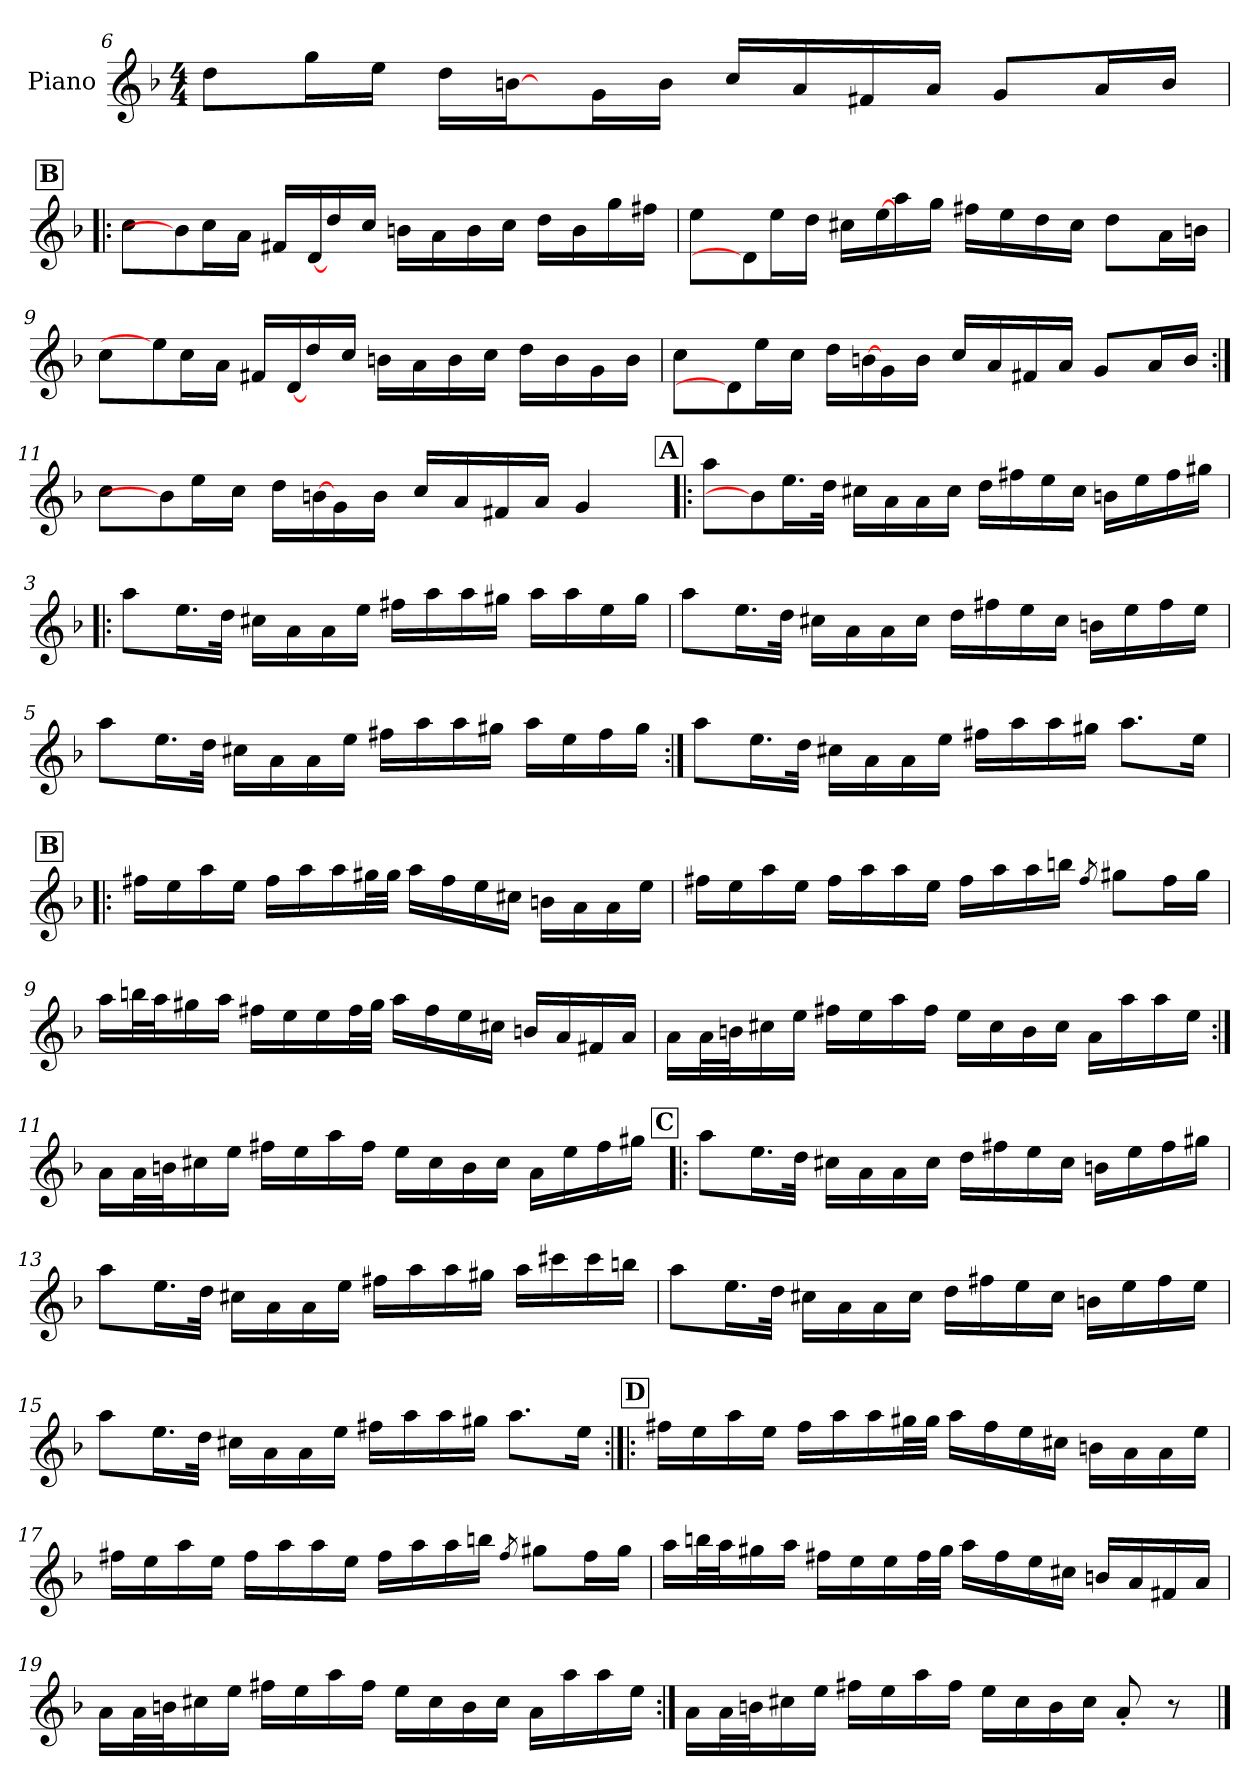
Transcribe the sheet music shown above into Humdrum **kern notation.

**kern
*part1
*staff1
*I"Piano
*I'Pno.
*clefG2
*k[b-]
*M4/4
=6
!LO:N:vis=8
4.dd\L
!LO:N:vis=16
8.gg\L
!LO:N:vis=16
8.ee\JJ
!LO:N:vis=16
8.dd\LL
[16b\
8ryy
!LO:N:vis=16
8.g\
!LO:N:vis=16
8.b\JJ
!LO:N:vis=16
8.cc/LL
!LO:N:vis=16
8.a/
!LO:N:vis=16
8.f#/
!LO:N:vis=16
8.a/JJ
!LO:N:vis=8
4.g/L
!LO:N:vis=16
8.a/L
!LO:N:vis=16
8.b/JJ
!!LO:LB:g=z
!!LO:REH:place=s1:a:B:fs=14:t=B
=7!|:
!LO:N:vis=8
4.cc\L
8b\]
!LO:N:vis=16
8.cc\L
!LO:N:vis=16
8.a\JJ
!LO:N:vis=16
8.f#/LL
[16d/
!LO:N:vis=16
8.dd/
!LO:N:vis=16
8.cc/JJ
!LO:N:vis=16
8.b\LL
!LO:N:vis=16
8.a\
!LO:N:vis=16
8.b\
!LO:N:vis=16
8.cc\JJ
!LO:N:vis=16
8.dd\LL
!LO:N:vis=16
8.b\
!LO:N:vis=16
8.gg\
!LO:N:vis=16
8.ff#\JJ
=8
!LO:N:vis=8
4.ee\L
8d/]
!LO:N:vis=16
8.ee\L
!LO:N:vis=16
8.dd\JJ
!LO:N:vis=16
8.cc#X\LL
[16ee\
!LO:N:vis=16
8.aa\
!LO:N:vis=16
8.gg\JJ
!LO:N:vis=16
8.ff#\LL
!LO:N:vis=16
8.ee\
!LO:N:vis=16
8.dd\
!LO:N:vis=16
8.cc#\JJ
!LO:N:vis=8
4.dd\L
!LO:N:vis=16
8.a\L
!LO:N:vis=16
8.b\JJ
!!LO:LB:g=z
=9
!LO:N:vis=8
4.cc\L
8ee\]
!LO:N:vis=16
8.cc\L
!LO:N:vis=16
8.a\JJ
!LO:N:vis=16
8.f#/LL
[16d/
!LO:N:vis=16
8.dd/
!LO:N:vis=16
8.cc/JJ
!LO:N:vis=16
8.b\LL
!LO:N:vis=16
8.a\
!LO:N:vis=16
8.b\
!LO:N:vis=16
8.cc\JJ
!LO:N:vis=16
8.dd\LL
!LO:N:vis=16
8.b\
!LO:N:vis=16
8.g\
!LO:N:vis=16
8.b\JJ
=10
!LO:N:vis=8
4.cc\L
8d/]
!LO:N:vis=16
8.ee\L
!LO:N:vis=16
8.cc\JJ
!LO:N:vis=16
8.dd\LL
[16b\
!LO:N:vis=16
8.g\
!LO:N:vis=16
8.b\JJ
!LO:N:vis=16
8.cc/LL
!LO:N:vis=16
8.a/
!LO:N:vis=16
8.f#/
!LO:N:vis=16
8.a/JJ
!LO:N:vis=8
4.g/L
!LO:N:vis=16
8.a/L
!LO:N:vis=16
8.b/JJ
=11:|!
!LO:N:vis=8
4.cc\L
8b\]
!LO:N:vis=16
8.ee\L
!LO:N:vis=16
8.cc\JJ
!LO:N:vis=16
8.dd\LL
[16b\
!LO:N:vis=16
8.g\
!LO:N:vis=16
8.b\JJ
!LO:N:vis=16
8.cc/LL
!LO:N:vis=16
8.a/
!LO:N:vis=16
8.f#/
!LO:N:vis=16
8.a/JJ
!LO:N:vis=4
2.g/
!!LO:REH:place=s1:a:B:fs=14:t=A
=2|!:
!LO:N:vis=8
4aa\L
8b\]
!LO:N:vis=16.
8.ee\L
!LO:N:vis=32
16dd\JJk
!LO:N:vis=16
8cc#\LL
!LO:N:vis=16
8a\
!LO:N:vis=16
8a\
!LO:N:vis=16
8cc#\JJ
!LO:N:vis=16
8dd\LL
!LO:N:vis=16
8ff#\
!LO:N:vis=16
8ee\
!LO:N:vis=16
8cc#\JJ
!LO:N:vis=16
8b\LL
!LO:N:vis=16
8ee\
!LO:N:vis=16
8ff#\
!LO:N:vis=16
8gg#\JJ
=3
!LO:N:vis=8
4aa\L
!LO:N:vis=16.
8.ee\L
!LO:N:vis=32
16dd\JJk
!LO:N:vis=16
8cc#\LL
!LO:N:vis=16
8a\
!LO:N:vis=16
8a\
!LO:N:vis=16
8ee\JJ
!LO:N:vis=16
8ff#\LL
!LO:N:vis=16
8aa\
!LO:N:vis=16
8aa\
!LO:N:vis=16
8gg#\JJ
!LO:N:vis=16
8aa\LL
!LO:N:vis=16
8aa\
!LO:N:vis=16
8ee\
!LO:N:vis=16
8gg#\JJ
!!LO:LB:g=z
=4
!LO:N:vis=8
4aa\L
!LO:N:vis=16.
8.ee\L
!LO:N:vis=32
16dd\JJk
!LO:N:vis=16
8cc#\LL
!LO:N:vis=16
8a\
!LO:N:vis=16
8a\
!LO:N:vis=16
8cc#\JJ
!LO:N:vis=16
8dd\LL
!LO:N:vis=16
8ff#\
!LO:N:vis=16
8ee\
!LO:N:vis=16
8cc#\JJ
!LO:N:vis=16
8b\LL
!LO:N:vis=16
8ee\
!LO:N:vis=16
8ff#\
!LO:N:vis=16
8ee\JJ
=5
!LO:N:vis=8
4aa\L
!LO:N:vis=16.
8.ee\L
!LO:N:vis=32
16dd\JJk
!LO:N:vis=16
8cc#\LL
!LO:N:vis=16
8a\
!LO:N:vis=16
8a\
!LO:N:vis=16
8ee\JJ
!LO:N:vis=16
8ff#\LL
!LO:N:vis=16
8aa\
!LO:N:vis=16
8aa\
!LO:N:vis=16
8gg#\JJ
!LO:N:vis=16
8aa\LL
!LO:N:vis=16
8ee\
!LO:N:vis=16
8ff#\
!LO:N:vis=16
8gg#\JJ
!!LO:LB:g=z
=6:|!
!LO:N:vis=8
4aa\L
!LO:N:vis=16.
8.ee\L
!LO:N:vis=32
16dd\JJk
!LO:N:vis=16
8cc#\LL
!LO:N:vis=16
8a\
!LO:N:vis=16
8a\
!LO:N:vis=16
8ee\JJ
!LO:N:vis=16
8ff#\LL
!LO:N:vis=16
8aa\
!LO:N:vis=16
8aa\
!LO:N:vis=16
8gg#\JJ
!LO:N:vis=8.
4.aa\L
!LO:N:vis=16
8ee\Jk
!!LO:LB:g=z
!!LO:REH:place=s1:a:B:fs=14:t=B
=7!|:
!LO:N:vis=16
8ff#\LL
!LO:N:vis=16
8ee\
!LO:N:vis=16
8aa\
!LO:N:vis=16
8ee\JJ
!LO:N:vis=16
8ff#\LL
!LO:N:vis=16
8aa\
!LO:N:vis=16
8aa\
!LO:N:vis=32
16gg#\L
!LO:N:vis=32
16gg#\JJJ
!LO:N:vis=16
8aa\LL
!LO:N:vis=16
8ff#\
!LO:N:vis=16
8ee\
!LO:N:vis=16
8cc#\JJ
!LO:N:vis=16
8b\LL
!LO:N:vis=16
8a\
!LO:N:vis=16
8a\
!LO:N:vis=16
8ee\JJ
=8
!LO:N:vis=16
8ff#\LL
!LO:N:vis=16
8ee\
!LO:N:vis=16
8aa\
!LO:N:vis=16
8ee\JJ
!LO:N:vis=16
8ff#\LL
!LO:N:vis=16
8aa\
!LO:N:vis=16
8aa\
!LO:N:vis=16
8ee\JJ
!LO:N:vis=16
8ff#\LL
!LO:N:vis=16
8aa\
!LO:N:vis=16
8aa\
!LO:N:vis=16
8bb\JJ
8qff#/
!LO:N:vis=8
4gg#\L
!LO:N:vis=16
8ff#\L
!LO:N:vis=16
8gg#\JJ
!!LO:LB:g=z
=9
!LO:N:vis=16
8aa\LL
!LO:N:vis=32
16bb\L
!LO:N:vis=32
16aa\J
!LO:N:vis=16
8gg#\
!LO:N:vis=16
8aa\JJ
!LO:N:vis=16
8ff#\LL
!LO:N:vis=16
8ee\
!LO:N:vis=16
8ee\
!LO:N:vis=32
16ff#\L
!LO:N:vis=32
16gg#\JJJ
!LO:N:vis=16
8aa\LL
!LO:N:vis=16
8ff#\
!LO:N:vis=16
8ee\
!LO:N:vis=16
8cc#\JJ
!LO:N:vis=16
8b/LL
!LO:N:vis=16
8a/
!LO:N:vis=16
8f#/
!LO:N:vis=16
8a/JJ
=10
!LO:N:vis=16
8a\LL
!LO:N:vis=32
16a\L
!LO:N:vis=32
16b\J
!LO:N:vis=16
8cc#\
!LO:N:vis=16
8ee\JJ
!LO:N:vis=16
8ff#\LL
!LO:N:vis=16
8ee\
!LO:N:vis=16
8aa\
!LO:N:vis=16
8ff#\JJ
!LO:N:vis=16
8ee\LL
!LO:N:vis=16
8cc#\
!LO:N:vis=16
8b\
!LO:N:vis=16
8cc#\JJ
!LO:N:vis=16
8a\LL
!LO:N:vis=16
8aa\
!LO:N:vis=16
8aa\
!LO:N:vis=16
8ee\JJ
!!LO:LB:g=z
=11:|!
!LO:N:vis=16
8a\LL
!LO:N:vis=32
16a\L
!LO:N:vis=32
16b\J
!LO:N:vis=16
8cc#\
!LO:N:vis=16
8ee\JJ
!LO:N:vis=16
8ff#\LL
!LO:N:vis=16
8ee\
!LO:N:vis=16
8aa\
!LO:N:vis=16
8ff#\JJ
!LO:N:vis=16
8ee\LL
!LO:N:vis=16
8cc#\
!LO:N:vis=16
8b\
!LO:N:vis=16
8cc#\JJ
!LO:N:vis=16
8a\LL
!LO:N:vis=16
8ee\
!LO:N:vis=16
8ff#\
!LO:N:vis=16
8gg#\JJ
!!LO:LB:g=z
!!LO:REH:place=s1:a:B:fs=14:t=C
=12!|:
!LO:N:vis=8
4aa\L
!LO:N:vis=16.
8.ee\L
!LO:N:vis=32
16dd\JJk
!LO:N:vis=16
8cc#\LL
!LO:N:vis=16
8a\
!LO:N:vis=16
8a\
!LO:N:vis=16
8cc#\JJ
!LO:N:vis=16
8dd\LL
!LO:N:vis=16
8ff#\
!LO:N:vis=16
8ee\
!LO:N:vis=16
8cc#\JJ
!LO:N:vis=16
8b\LL
!LO:N:vis=16
8ee\
!LO:N:vis=16
8ff#\
!LO:N:vis=16
8gg#\JJ
=13
!LO:N:vis=8
4aa\L
!LO:N:vis=16.
8.ee\L
!LO:N:vis=32
16dd\JJk
!LO:N:vis=16
8cc#\LL
!LO:N:vis=16
8a\
!LO:N:vis=16
8a\
!LO:N:vis=16
8ee\JJ
!LO:N:vis=16
8ff#\LL
!LO:N:vis=16
8aa\
!LO:N:vis=16
8aa\
!LO:N:vis=16
8gg#\JJ
!LO:N:vis=16
8aa\LL
!LO:N:vis=16
8ccc#\
!LO:N:vis=16
8ccc#\
!LO:N:vis=16
8bb\JJ
!!LO:LB:g=z
=14
!LO:N:vis=8
4aa\L
!LO:N:vis=16.
8.ee\L
!LO:N:vis=32
16dd\JJk
!LO:N:vis=16
8cc#\LL
!LO:N:vis=16
8a\
!LO:N:vis=16
8a\
!LO:N:vis=16
8cc#\JJ
!LO:N:vis=16
8dd\LL
!LO:N:vis=16
8ff#\
!LO:N:vis=16
8ee\
!LO:N:vis=16
8cc#\JJ
!LO:N:vis=16
8b\LL
!LO:N:vis=16
8ee\
!LO:N:vis=16
8ff#\
!LO:N:vis=16
8ee\JJ
=15
!LO:N:vis=8
4aa\L
!LO:N:vis=16.
8.ee\L
!LO:N:vis=32
16dd\JJk
!LO:N:vis=16
8cc#\LL
!LO:N:vis=16
8a\
!LO:N:vis=16
8a\
!LO:N:vis=16
8ee\JJ
!LO:N:vis=16
8ff#\LL
!LO:N:vis=16
8aa\
!LO:N:vis=16
8aa\
!LO:N:vis=16
8gg#\JJ
!LO:N:vis=8.
4.aa\L
!LO:N:vis=16
8ee\Jk
!!LO:LB:g=z
!!LO:REH:place=s1:a:B:fs=14:t=D
=16:|!|:
!LO:N:vis=16
8ff#\LL
!LO:N:vis=16
8ee\
!LO:N:vis=16
8aa\
!LO:N:vis=16
8ee\JJ
!LO:N:vis=16
8ff#\LL
!LO:N:vis=16
8aa\
!LO:N:vis=16
8aa\
!LO:N:vis=32
16gg#\L
!LO:N:vis=32
16gg#\JJJ
!LO:N:vis=16
8aa\LL
!LO:N:vis=16
8ff#\
!LO:N:vis=16
8ee\
!LO:N:vis=16
8cc#\JJ
!LO:N:vis=16
8b\LL
!LO:N:vis=16
8a\
!LO:N:vis=16
8a\
!LO:N:vis=16
8ee\JJ
=17
!LO:N:vis=16
8ff#\LL
!LO:N:vis=16
8ee\
!LO:N:vis=16
8aa\
!LO:N:vis=16
8ee\JJ
!LO:N:vis=16
8ff#\LL
!LO:N:vis=16
8aa\
!LO:N:vis=16
8aa\
!LO:N:vis=16
8ee\JJ
!LO:N:vis=16
8ff#\LL
!LO:N:vis=16
8aa\
!LO:N:vis=16
8aa\
!LO:N:vis=16
8bb\JJ
8qff#/
!LO:N:vis=8
4gg#\L
!LO:N:vis=16
8ff#\L
!LO:N:vis=16
8gg#\JJ
!!LO:LB:g=z
=18
!LO:N:vis=16
8aa\LL
!LO:N:vis=32
16bb\L
!LO:N:vis=32
16aa\J
!LO:N:vis=16
8gg#\
!LO:N:vis=16
8aa\JJ
!LO:N:vis=16
8ff#\LL
!LO:N:vis=16
8ee\
!LO:N:vis=16
8ee\
!LO:N:vis=32
16ff#\L
!LO:N:vis=32
16gg#\JJJ
!LO:N:vis=16
8aa\LL
!LO:N:vis=16
8ff#\
!LO:N:vis=16
8ee\
!LO:N:vis=16
8cc#\JJ
!LO:N:vis=16
8b/LL
!LO:N:vis=16
8a/
!LO:N:vis=16
8f#/
!LO:N:vis=16
8a/JJ
=19
!LO:N:vis=16
8a\LL
!LO:N:vis=32
16a\L
!LO:N:vis=32
16b\J
!LO:N:vis=16
8cc#\
!LO:N:vis=16
8ee\JJ
!LO:N:vis=16
8ff#\LL
!LO:N:vis=16
8ee\
!LO:N:vis=16
8aa\
!LO:N:vis=16
8ff#\JJ
!LO:N:vis=16
8ee\LL
!LO:N:vis=16
8cc#\
!LO:N:vis=16
8b\
!LO:N:vis=16
8cc#\JJ
!LO:N:vis=16
8a\LL
!LO:N:vis=16
8aa\
!LO:N:vis=16
8aa\
!LO:N:vis=16
8ee\JJ
=20:|!
!LO:N:vis=16
8a\LL
!LO:N:vis=32
16a\L
!LO:N:vis=32
16b\J
!LO:N:vis=16
8cc#\
!LO:N:vis=16
8ee\JJ
!LO:N:vis=16
8ff#\LL
!LO:N:vis=16
8ee\
!LO:N:vis=16
8aa\
!LO:N:vis=16
8ff#\JJ
!LO:N:vis=16
8ee\LL
!LO:N:vis=16
8cc#\
!LO:N:vis=16
8b\
!LO:N:vis=16
8cc#\JJ
!LO:N:vis=8
4a'/
!LO:N:vis=8
4r
==
*-
